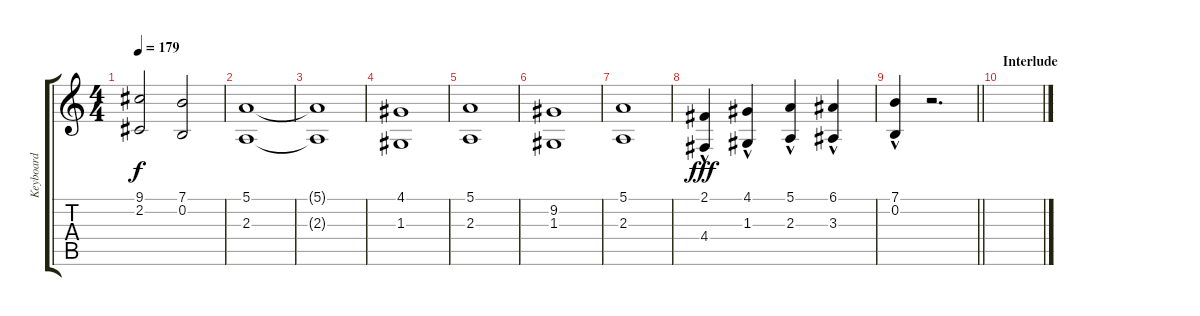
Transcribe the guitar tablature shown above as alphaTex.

\track ("Keyboard" "Keyboard") {instrument brasssection}
\staff {score tabs}
\tuning (E4 B3 G3 D3 A2 E2) {hide}
\ts (4 4)
\tempo 179
\clef g2
\ks c
(9.1{t} 2.2{t}).2{dy f} (7.1 0.2).2 |
(5.1 2.3).1 |
(5.1{t} 2.3{t}).1 |
(4.1 1.3).1 |
(5.1 2.3).1 |
(9.2 1.3).1 |
(5.1 2.3).1 |
(2.1{hac} 4.4{hac}).4{dy fff} (4.1{hac} 1.3{hac}).4 (5.1{hac} 2.3{hac}).4 (6.1{hac} 3.3{hac}).4 |
\barLineRight lightlight
(7.1{hac} 0.2{hac}).4 r.2{d} |
\section ("" "Interlude")
